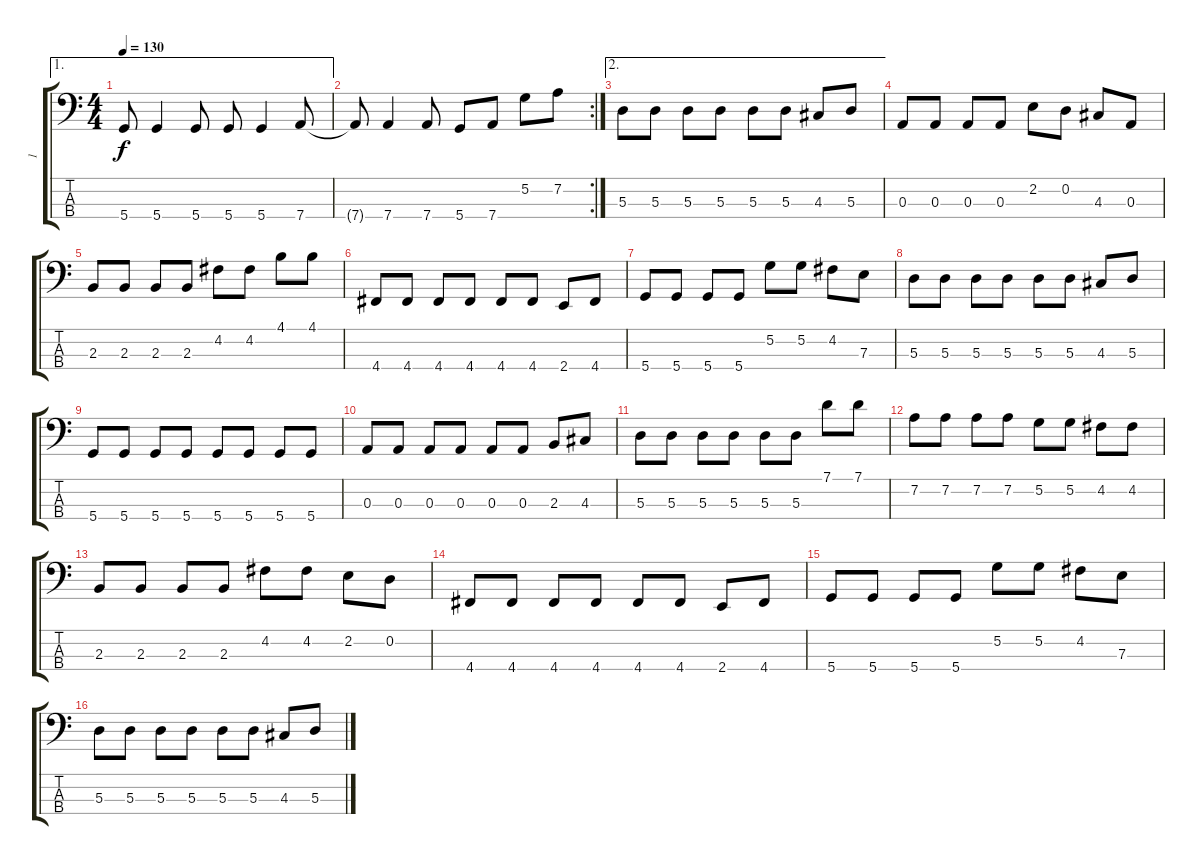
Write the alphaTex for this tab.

\track ("1" "1") {instrument electricbassfinger}
\staff {score tabs}
\tuning (G2 D2 A1 D1) {hide}
\ae 1
\ts (4 4)
\tempo 130
\clef f4
\ks c
5.4.8{dy f} 5.4.4 5.4.8 5.4.8 5.4.4 7.4.8 |
\rc 2
7.4{t}.8 7.4.4 7.4.8 5.4.8 7.4.8 5.2.8 7.2.8 |
\ae 2
5.3.8 5.3.8 5.3.8 5.3.8 5.3.8 5.3.8 4.3.8 5.3.8 |
0.3.8 0.3.8 0.3.8 0.3.8 2.2.8 0.2.8 4.3.8 0.3.8 |
2.3.8 2.3.8 2.3.8 2.3.8 4.2.8 4.2.8 4.1.8 4.1.8 |
4.4.8 4.4.8 4.4.8 4.4.8 4.4.8 4.4.8 2.4.8 4.4.8 |
5.4.8 5.4.8 5.4.8 5.4.8 5.2.8 5.2.8 4.2.8 7.3.8 |
5.3.8 5.3.8 5.3.8 5.3.8 5.3.8 5.3.8 4.3.8 5.3.8 |
5.4.8 5.4.8 5.4.8 5.4.8 5.4.8 5.4.8 5.4.8 5.4.8 |
0.3.8 0.3.8 0.3.8 0.3.8 0.3.8 0.3.8 2.3.8 4.3.8 |
5.3.8 5.3.8 5.3.8 5.3.8 5.3.8 5.3.8 7.1.8 7.1.8 |
7.2.8 7.2.8 7.2.8 7.2.8 5.2.8 5.2.8 4.2.8 4.2.8 |
2.3.8 2.3.8 2.3.8 2.3.8 4.2.8 4.2.8 2.2.8 0.2.8 |
4.4.8 4.4.8 4.4.8 4.4.8 4.4.8 4.4.8 2.4.8 4.4.8 |
5.4.8 5.4.8 5.4.8 5.4.8 5.2.8 5.2.8 4.2.8 7.3.8 |
5.3.8 5.3.8 5.3.8 5.3.8 5.3.8 5.3.8 4.3.8 5.3.8
